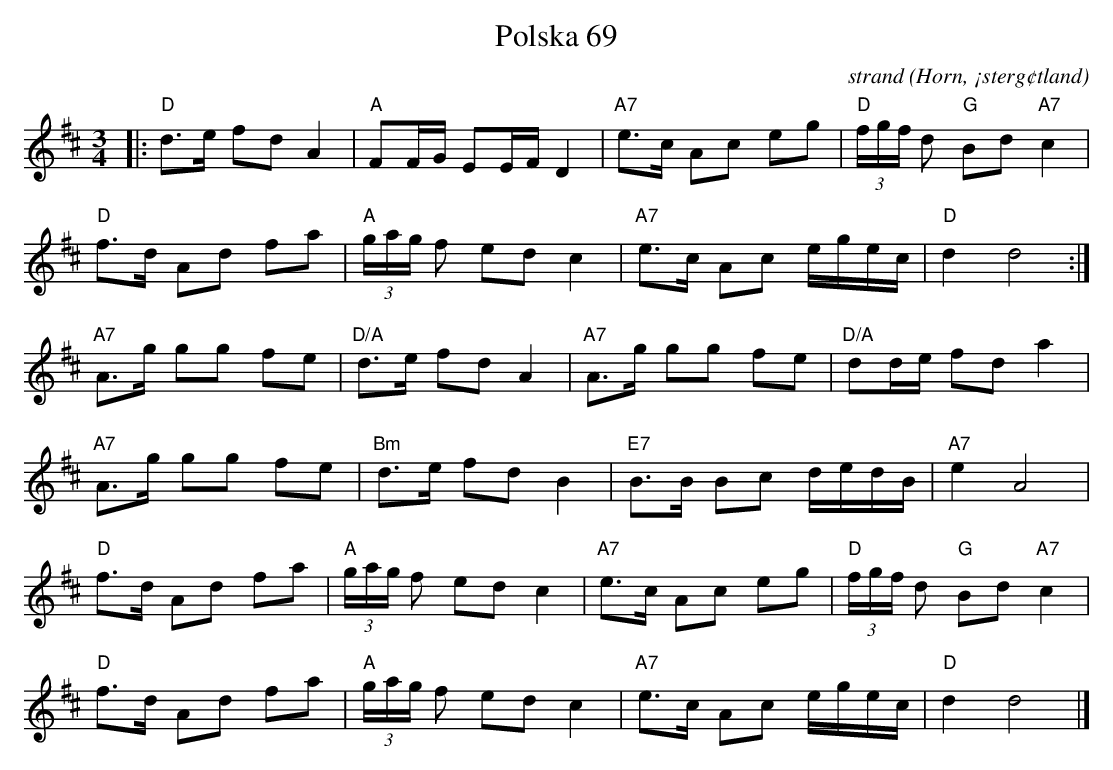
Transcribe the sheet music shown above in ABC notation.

X:1
T:Polska 69
C: strand
O:Horn, ¡sterg¢tland
M:3/4
L:1/8
K:D
V:1
|:"D"d>e fd A2|"A"FF/G/ EE/F/ D2|"A7"e>c Ac eg|"D"(3f/g/f/ d "G"Bd "A7"c2|
"D"f>d Ad fa|"A"(3g/a/g/ f ed c2|"A7"e>c Ac e/g/e/c/|"D"d2 d4:|
"A7"A>g gg fe|"D/A"d>e fd A2|"A7"A>g gg fe|"D/A" dd/e/ fd a2|
"A7"A>g gg fe|"Bm"d>e fd B2|"E7"B>B Bc d/e/d/B/|"A7" e2 A4|
"D"f>d Ad fa|"A"(3g/a/g/ f ed c2|"A7"e>c Ac eg|"D"(3f/g/f/ d "G"Bd "A7"c2|
"D"f>d Ad fa|"A"(3g/a/g/ f ed c2|"A7"e>c Ac e/g/e/c/|"D"d2 d4 |]
